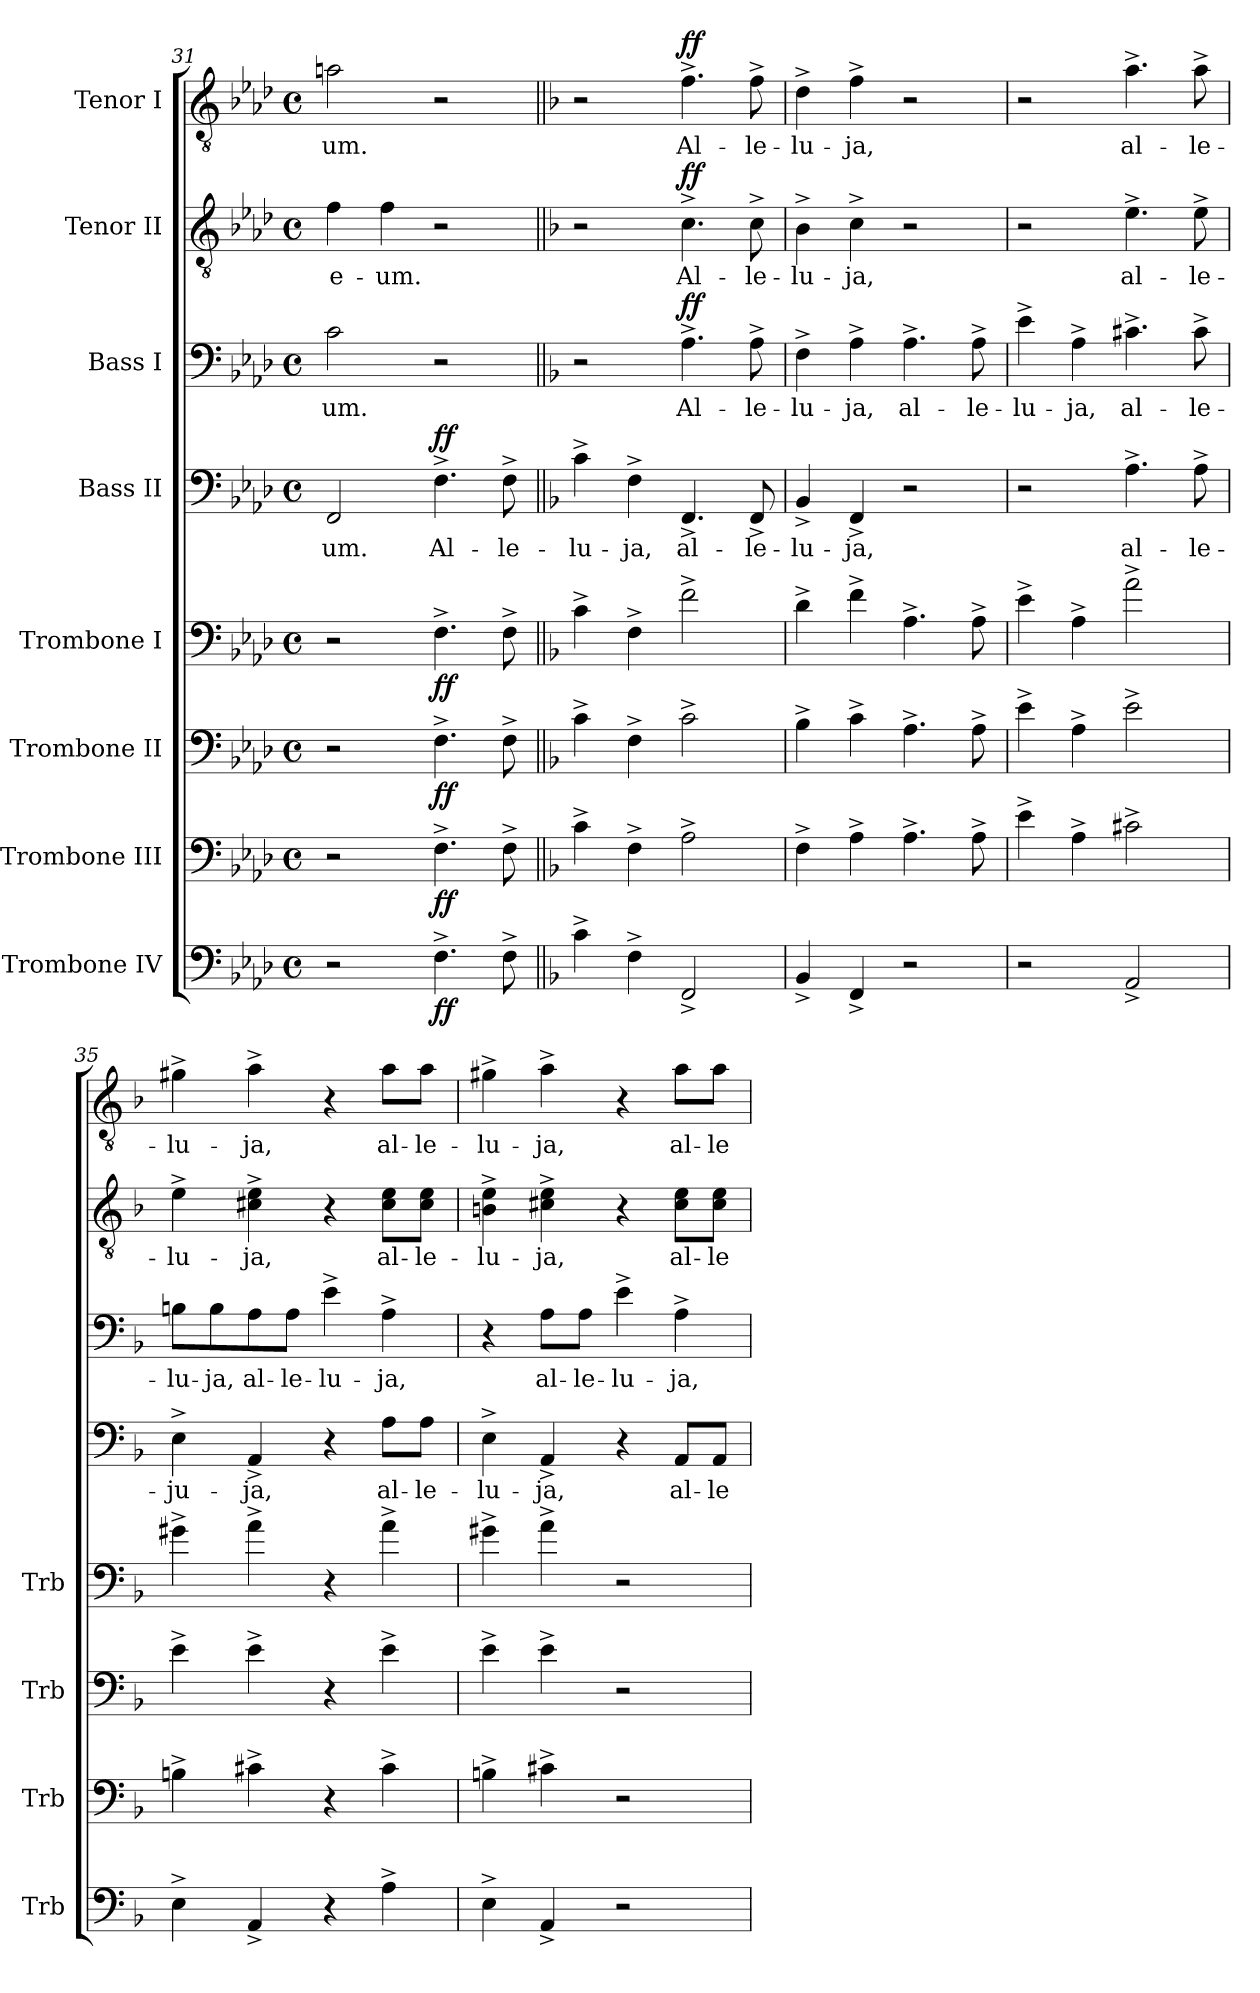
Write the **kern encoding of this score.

**kern	**dynam	**kern	**dynam	**kern	**dynam	**kern	**dynam	**kern	**text	**dynam	**kern	**text	**dynam	**kern	**text	**dynam	**kern	**text	**dynam
*part8	*part8	*part7	*part7	*part6	*part6	*part5	*part5	*part4	*part4	*part4	*part3	*part3	*part3	*part2	*part2	*part2	*part1	*part1	*part1
*staff8	*staff8	*staff7	*staff7	*staff6	*staff6	*staff5	*staff5	*staff4	*staff4	*staff4	*staff3	*staff3	*staff3	*staff2	*staff2	*staff2	*staff1	*staff1	*staff1
*I"Trombone IV	*	*I"Trombone III	*	*I"Trombone II	*	*I"Trombone I	*	*I"Bass II	*	*	*I"Bass I	*	*	*I"Tenor II	*	*	*I"Tenor I	*	*
*I'Trb	*	*I'Trb	*	*I'Trb	*	*I'Trb	*	*	*	*	*	*	*	*	*	*	*	*	*
*clefF4	*	*clefF4	*	*clefF4	*	*clefF4	*	*clefF4	*	*	*clefF4	*	*	*clefGv2	*	*	*clefGv2	*	*
*k[b-e-a-d-]	*	*k[b-e-a-d-]	*	*k[b-e-a-d-]	*	*k[b-e-a-d-]	*	*k[b-e-a-d-]	*	*	*k[b-e-a-d-]	*	*	*k[b-e-a-d-]	*	*	*k[b-e-a-d-]	*	*
*A-:	*	*A-:	*	*A-:	*	*A-:	*	*A-:	*	*	*A-:	*	*	*A-:	*	*	*A-:	*	*
*M4/4	*	*M4/4	*	*M4/4	*	*M4/4	*	*M4/4	*	*	*M4/4	*	*	*M4/4	*	*	*M4/4	*	*
*met(c)	*	*met(c)	*	*met(c)	*	*met(c)	*	*met(c)	*	*	*met(c)	*	*	*met(c)	*	*	*met(c)	*	*
=31	=31	=31	=31	=31	=31	=31	=31	=31	=31	=31	=31	=31	=31	=31	=31	=31	=31	=31	=31
!	!	!	!	!	!	!	!	!	!LO:LY:b	!	!	!LO:LY:b	!	!	!LO:LY:b	!	!	!LO:LY:b	!
2r	.	2r	.	2r	.	2r	.	2FF/	-um.	.	2c\	-um.	.	4f\	e-	.	2an\	-um.	.
!	!	!	!	!	!	!	!	!	!	!	!	!	!	!	!LO:LY:b	!	!	!	!
.	.	.	.	.	.	.	.	.	.	.	.	.	.	4f\	-um.	.	.	.	.
!	!LO:DY:b	!	!LO:DY:b	!	!LO:DY:b	!	!LO:DY:b	!	!LO:LY:b	!LO:DY:b	!	!	!	!	!	!	!	!	!
4.F^\	ff	4.F^\	ff	4.F^\	ff	4.F^\	ff	4.F^\	Al-	ff	2r	.	.	2r	.	.	2r	.	.
!	!	!	!	!	!	!	!	!	!LO:LY:b	!	!	!	!	!	!	!	!	!	!
8F^\	.	8F^\	.	8F^\	.	8F^\	.	8F^\	-le-	.	.	.	.	.	.	.	.	.	.
!!LO:PB:g=z
=32||	=32||	=32||	=32||	=32||	=32||	=32||	=32||	=32||	=32||	=32||	=32||	=32||	=32||	=32||	=32||	=32||	=32||	=32||	=32||
*k[b-]	*	*k[b-]	*	*k[b-]	*	*k[b-]	*	*k[b-]	*	*	*k[b-]	*	*	*k[b-]	*	*	*k[b-]	*	*
*F:	*	*F:	*	*F:	*	*F:	*	*F:	*	*	*F:	*	*	*F:	*	*	*F:	*	*
!	!	!	!	!	!	!	!	!	!LO:LY:b	!	!	!	!	!	!	!	!	!	!
4c^\	.	4c^\	.	4c^\	.	4c^\	.	4c^\	-lu-	.	2r	.	.	2r	.	.	2r	.	.
!	!	!	!	!	!	!	!	!	!LO:LY:b	!	!	!	!	!	!	!	!	!	!
4F^\	.	4F^\	.	4F^\	.	4F^\	.	4F^\	-ja,	.	.	.	.	.	.	.	.	.	.
!	!	!	!	!	!	!	!	!	!LO:LY:b	!	!	!LO:LY:b	!LO:DY:b	!	!LO:LY:b	!LO:DY:b	!	!LO:LY:b	!LO:DY:b
2FF^/	.	2A^\	.	2c^\	.	2f^\	.	4.FF^/	al-	.	4.A^\	Al-	ff	4.c^\	Al-	ff	4.f^\	Al-	ff
!	!	!	!	!	!	!	!	!	!LO:LY:b	!	!	!LO:LY:b	!	!	!LO:LY:b	!	!	!LO:LY:b	!
.	.	.	.	.	.	.	.	8FF^/	-le-	.	8A^\	-le-	.	8c^\	-le-	.	8f^\	-le-	.
=33	=33	=33	=33	=33	=33	=33	=33	=33	=33	=33	=33	=33	=33	=33	=33	=33	=33	=33	=33
!	!	!	!	!	!	!	!	!	!LO:LY:b	!	!	!LO:LY:b	!	!	!LO:LY:b	!	!	!LO:LY:b	!
4BB-^/	.	4F^\	.	4B-^\	.	4d^\	.	4BB-^/	-lu-	.	4F^\	-lu-	.	4B-^\	-lu-	.	4d^\	-lu-	.
!	!	!	!	!	!	!	!	!	!LO:LY:b	!	!	!LO:LY:b	!	!	!LO:LY:b	!	!	!LO:LY:b	!
4FF^/	.	4A^\	.	4c^\	.	4f^\	.	4FF^/	-ja,	.	4A^\	-ja,	.	4c^\	-ja,	.	4f^\	-ja,	.
!	!	!	!	!	!	!	!	!	!	!	!	!LO:LY:b	!	!	!	!	!	!	!
2r	.	4.A^\	.	4.A^\	.	4.A^\	.	2r	.	.	4.A^\	al-	.	2r	.	.	2r	.	.
!	!	!	!	!	!	!	!	!	!	!	!	!LO:LY:b	!	!	!	!	!	!	!
.	.	8A^\	.	8A^\	.	8A^\	.	.	.	.	8A^\	-le-	.	.	.	.	.	.	.
=34	=34	=34	=34	=34	=34	=34	=34	=34	=34	=34	=34	=34	=34	=34	=34	=34	=34	=34	=34
!	!	!	!	!	!	!	!	!	!	!	!	!LO:LY:b	!	!	!	!	!	!	!
2r	.	4e^\	.	4e^\	.	4e^\	.	2r	.	.	4e^\	-lu-	.	2r	.	.	2r	.	.
!	!	!	!	!	!	!	!	!	!	!	!	!LO:LY:b	!	!	!	!	!	!	!
.	.	4A^\	.	4A^\	.	4A^\	.	.	.	.	4A^\	-ja,	.	.	.	.	.	.	.
!	!	!	!	!	!	!	!	!	!LO:LY:b	!	!	!LO:LY:b	!	!	!LO:LY:b	!	!	!LO:LY:b	!
2AA^/	.	2c#X^\	.	2e^\	.	2a^\	.	4.A^\	al-	.	4.c#X^\	al-	.	4.e^\	al-	.	4.a^\	al-	.
!	!	!	!	!	!	!	!	!	!LO:LY:b	!	!	!LO:LY:b	!	!	!LO:LY:b	!	!	!LO:LY:b	!
.	.	.	.	.	.	.	.	8A^\	-le-	.	8c#^\	-le-	.	8e^\	-le-	.	8a^\	-le-	.
=35	=35	=35	=35	=35	=35	=35	=35	=35	=35	=35	=35	=35	=35	=35	=35	=35	=35	=35	=35
!	!	!	!	!	!	!	!	!	!LO:LY:b	!	!	!LO:LY:b	!	!	!LO:LY:b	!	!	!LO:LY:b	!
4E^\	.	4Bn^\	.	4e^\	.	4g#X^\	.	4E^\	-ju-	.	8Bn\L	-lu-	.	4e^\	-lu-	.	4g#X^\	-lu-	.
!	!	!	!	!	!	!	!	!	!	!	!	!LO:LY:b	!	!	!	!	!	!	!
.	.	.	.	.	.	.	.	.	.	.	8B\	-ja,	.	.	.	.	.	.	.
!	!	!	!	!	!	!	!	!	!LO:LY:b	!	!	!LO:LY:b	!	!	!LO:LY:b	!	!	!LO:LY:b	!
4AA^/	.	4c#X^\	.	4e^\	.	4a^\	.	4AA^/	-ja,	.	8A\	al-	.	4c#X\^ 4e\^	-ja,	.	4a^\	-ja,	.
!	!	!	!	!	!	!	!	!	!	!	!	!LO:LY:b	!	!	!	!	!	!	!
.	.	.	.	.	.	.	.	.	.	.	8A\J	-le-	.	.	.	.	.	.	.
!	!	!	!	!	!	!	!	!	!	!	!	!LO:LY:b	!	!	!	!	!	!	!
4r	.	4r	.	4r	.	4r	.	4r	.	.	4e^\	-lu-	.	4r	.	.	4r	.	.
!	!	!	!	!	!	!	!	!	!LO:LY:b	!	!	!LO:LY:b	!	!	!LO:LY:b	!	!	!LO:LY:b	!
4A^\	.	4c#^\	.	4e^\	.	4a^\	.	8A\L	al-	.	4A^\	-ja,	.	8c#\ 8e\L	al-	.	8a\L	al-	.
!	!	!	!	!	!	!	!	!	!LO:LY:b	!	!	!	!	!	!LO:LY:b	!	!	!LO:LY:b	!
.	.	.	.	.	.	.	.	8A\J	-le-	.	.	.	.	8c#\ 8e\J	-le-	.	8a\J	-le-	.
=36	=36	=36	=36	=36	=36	=36	=36	=36	=36	=36	=36	=36	=36	=36	=36	=36	=36	=36	=36
!	!	!	!	!	!	!	!	!	!LO:LY:b	!	!	!	!	!	!LO:LY:b	!	!	!LO:LY:b	!
4E^\	.	4Bn^\	.	4e^\	.	4g#X^\	.	4E^\	-lu-	.	4r	.	.	4Bn\^ 4e\^	-lu-	.	4g#X^\	-lu-	.
!	!	!	!	!	!	!	!	!	!LO:LY:b	!	!	!LO:LY:b	!	!	!LO:LY:b	!	!	!LO:LY:b	!
4AA^/	.	4c#X^\	.	4e^\	.	4a^\	.	4AA^/	-ja,	.	8A\L	al-	.	4c#X\^ 4e\^	-ja,	.	4a^\	-ja,	.
!	!	!	!	!	!	!	!	!	!	!	!	!LO:LY:b	!	!	!	!	!	!	!
.	.	.	.	.	.	.	.	.	.	.	8A\J	-le-	.	.	.	.	.	.	.
!	!	!	!	!	!	!	!	!	!	!	!	!LO:LY:b	!	!	!	!	!	!	!
2r	.	2r	.	2r	.	2r	.	4r	.	.	4e^\	-lu-	.	4r	.	.	4r	.	.
!	!	!	!	!	!	!	!	!	!LO:LY:b	!	!	!LO:LY:b	!	!	!LO:LY:b	!	!	!LO:LY:b	!
.	.	.	.	.	.	.	.	8AA/L	al-	.	4A^\	-ja,	.	8c#\ 8e\L	al-	.	8a\L	al-	.
!	!	!	!	!	!	!	!	!	!LO:LY:b	!	!	!	!	!	!LO:LY:b	!	!	!LO:LY:b	!
.	.	.	.	.	.	.	.	8AA/J	-le-	.	.	.	.	8c#\ 8e\J	-le-	.	8a\J	-le-	.
=	=	=	=	=	=	=	=	=	=	=	=	=	=	=	=	=	=	=	=
*-	*-	*-	*-	*-	*-	*-	*-	*-	*-	*-	*-	*-	*-	*-	*-	*-	*-	*-	*-
